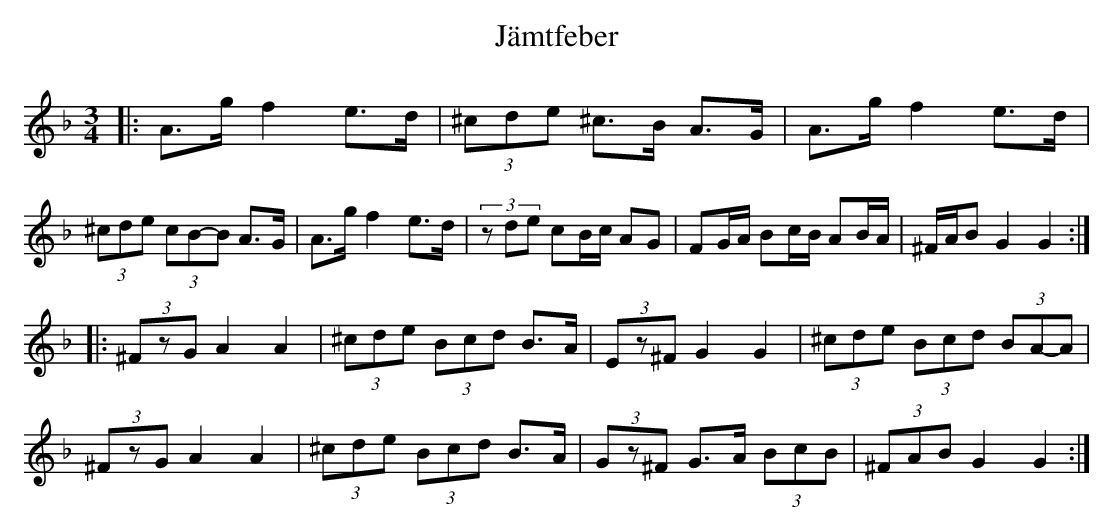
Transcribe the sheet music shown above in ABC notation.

X:1
T:Jämtfeber
K: LP
O:Lägdan, Jämtland
M:3/4
L:1/8
K:Dm
|: A>g f2 e>d|(3^cde ^c>B A>G|A>g f2 e>d|(3^cde (3cB-B A>G|A>g f2 e>d|(3zde cB/c/ AG|FG/A/ Bc/B/ AB/A/|^F/A/B G2 G2  :|
|:(3^FzG A2 A2|(3^cde (3Bcd B>A|(3Ez^F G2 G2|(3^cde (3Bcd (3BA-A|
(3^FzG A2 A2|(3^cde (3Bcd B>A| (3Gz^F G>A (3BcB|(3^FAB G2 G2:|
